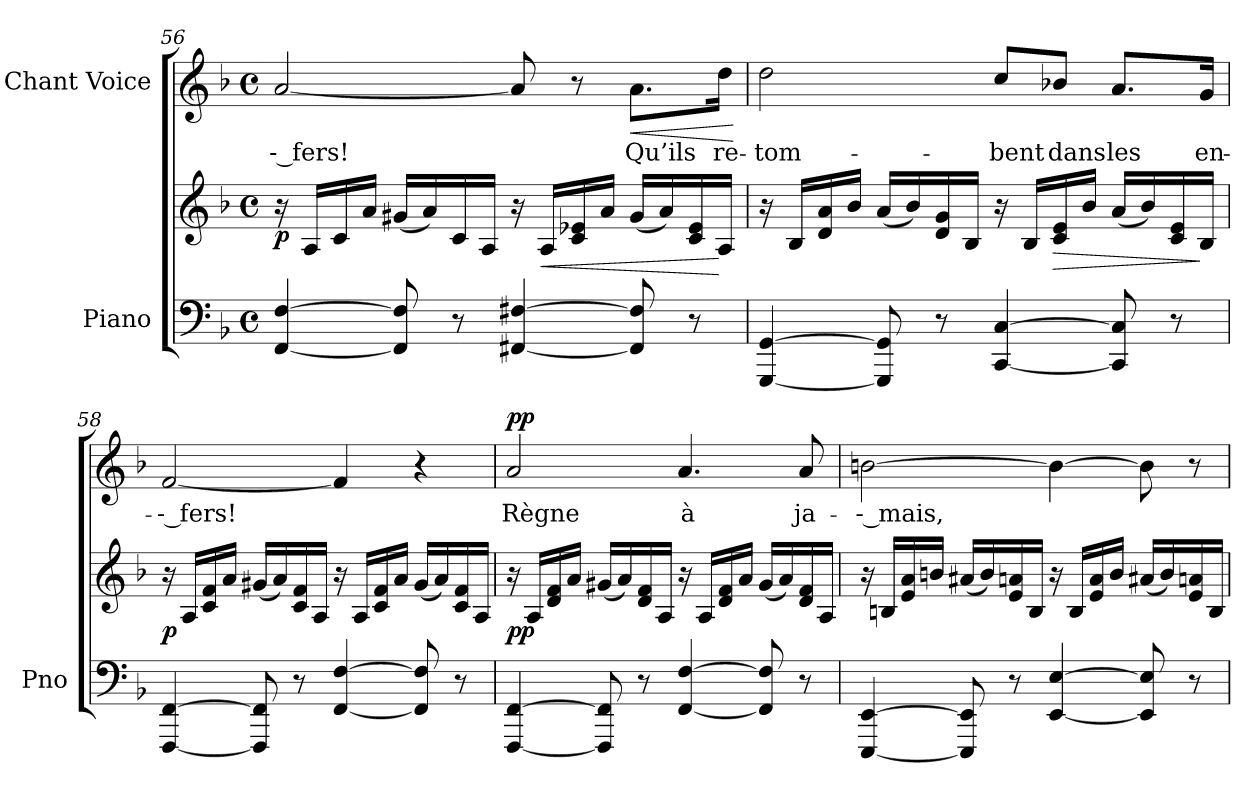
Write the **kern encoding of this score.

**kern	**kern	**dynam	**kern	**text	**dynam
*part2	*part2	*part2	*part1	*part1	*part1
*staff3	*staff2	*staff2/3	*staff1	*staff1	*staff1
*I"Piano	*	*	*I"Chant Voice	*	*
*I'Pno	*	*	*	*	*
*clefF4	*clefG2	*	*clefG2	*	*
*k[b-]	*k[b-]	*	*k[b-]	*	*
*M4/4	*M4/4	*	*M4/4	*	*
*met(c)	*met(c)	*	*met(c)	*	*
=56	=56	=56	=56	=56	=56
!	!	!LO:DY:b	!	!	!
[4FF/ [4F/	16r	p	[2a/	-- fers!	.
.	16A/LL	.	.	.	.
.	16c/	.	.	.	.
.	16a/JJ	.	.	.	.
8FF/] 8F/]	(16g#X/LL	.	.	.	.
.	16a/)	.	.	.	.
8r	16c/	.	.	.	.
.	16A/JJ	.	.	.	.
[4FF#X/ [4F#X/	16r	.	8a/]	.	.
!	!	!LO:HP:b	!	!	!
.	16A/LL	<	.	.	.
.	16c/ 16e-X/	.	8r	.	.
.	16a/JJ	.	.	.	.
!	!	!	!	!	!LO:HP:b
8FF#/] 8F#/]	(16g#/LL	.	8.a\L	Qu’ils	<
.	16a/)	.	.	.	.
8r	16c/ 16e-/	.	.	.	.
.	16A/JJ	[	16dd\Jk	re-	.
.	.	.	.	.	[
=57	=57	=57	=57	=57	=57
[4GGG/ [4GG/	16r	.	2dd\	-tom-	.
.	16B-/LL	.	.	.	.
.	16d/ 16a/	.	.	.	.
.	16b-/JJ	.	.	.	.
8GGG/] 8GG/]	(16a/LL	.	.	.	.
.	16b-/)	.	.	.	.
8r	16d/ 16g/	.	.	.	.
.	16B-/JJ	.	.	.	.
[4CC/ [4C/	16r	.	8cc/L	-bent	.
.	16B-/LL	.	.	.	.
!	!	!LO:HP:b	!	!	!
.	16c/ 16e/	>	8b-X/J	dans	.
.	16b-/JJ	.	.	.	.
8CC/] 8C/]	(16a/LL	.	8.a/L	les	.
.	16b-/)	.	.	.	.
8r	16c/ 16e/	.	.	.	.
.	16B-/JJ	]	16g/Jk	en-	.
=58	=58	=58	=58	=58	=58
!	!	!LO:DY:b	!	!	!
[4FFF/ [4FF/	16r	p	[2f/	-- fers!	.
.	16A/LL	.	.	.	.
.	16c/ 16f/	.	.	.	.
.	16a/JJ	.	.	.	.
8FFF/] 8FF/]	(16g#X/LL	.	.	.	.
.	16a/)	.	.	.	.
8r	16c/ 16f/	.	.	.	.
.	16A/JJ	.	.	.	.
[4FF/ [4F/	16r	.	4f/]	.	.
.	16A/LL	.	.	.	.
.	16c/ 16f/	.	.	.	.
.	16a/JJ	.	.	.	.
8FF/] 8F/]	(16g#/LL	.	4r	.	.
.	16a/)	.	.	.	.
8r	16c/ 16f/	.	.	.	.
.	16A/JJ	.	.	.	.
=59	=59	=59	=59	=59	=59
!	!	!LO:DY:b	!	!	!LO:DY:a
[4FFF/ [4FF/	16r	pp	2a/	Règne	pp
.	16A/LL	.	.	.	.
.	16d/ 16f/	.	.	.	.
.	16a/JJ	.	.	.	.
8FFF/] 8FF/]	(16g#X/LL	.	.	.	.
.	16a/)	.	.	.	.
8r	16d/ 16f/	.	.	.	.
.	16A/JJ	.	.	.	.
[4FF/ [4F/	16r	.	4.a/	à	.
.	16A/LL	.	.	.	.
.	16d/ 16f/	.	.	.	.
.	16a/JJ	.	.	.	.
8FF/] 8F/]	(16g#/LL	.	.	.	.
.	16a/)	.	.	.	.
8r	16d/ 16f/	.	8a/	ja-	.
.	16A/JJ	.	.	.	.
=60	=60	=60	=60	=60	=60
[4EEE/ [4EE/	16r	.	[2bn\	-- mais,	.
.	16Bn/LL	.	.	.	.
.	16e/ 16a/	.	.	.	.
.	16bn/JJ	.	.	.	.
8EEE/] 8EE/]	(16a#X/LL	.	.	.	.
.	16b/)	.	.	.	.
8r	16e/ 16an/	.	.	.	.
.	16B/JJ	.	.	.	.
[4EE/ [4E/	16r	.	4b\_	.	.
.	16B/LL	.	.	.	.
.	16e/ 16a/	.	.	.	.
.	16b/JJ	.	.	.	.
8EE/] 8E/]	(16a#X/LL	.	8b\]	.	.
.	16b/)	.	.	.	.
8r	16e/ 16an/	.	8r	.	.
.	16B/JJ	.	.	.	.
=	=	=	=	=	=
*-	*-	*-	*-	*-	*-
